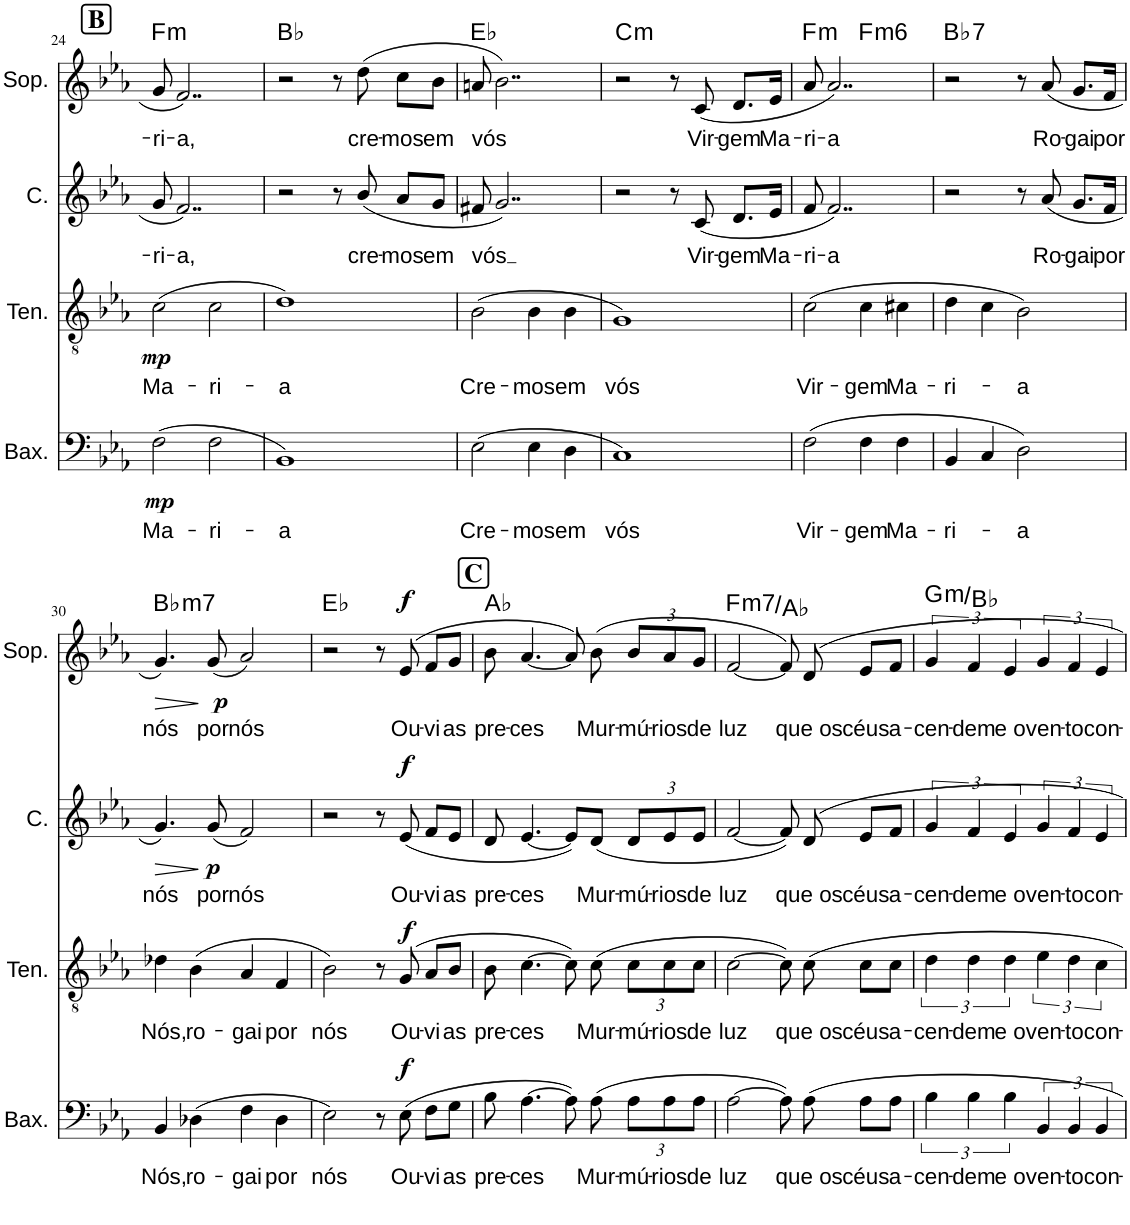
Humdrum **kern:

**kern	**text	**dynam	**kern	**text	**dynam	**kern	**text	**dynam	**kern	**text	**dynam	**harte
*part4	*part4	*part4	*part3	*part3	*part3	*part2	*part2	*part2	*part1	*part1	*part1	*part1
*staff4	*staff4	*staff4	*staff3	*staff3	*staff3	*staff2	*staff2	*staff2	*staff1	*staff1	*staff1	*
*I"Baixo	*	*	*I"Tenor	*	*	*I"Contralto	*	*	*I"Soprano	*	*	*
*I'Bax.	*	*	*I'Ten.	*	*	*I'C.	*	*	*I'Sop.	*	*	*
!!LO:PB:g=z
*clefF4	*	*	*clefGv2	*	*	*clefG2	*	*	*clefG2	*	*	*
*k[b-e-a-]	*	*	*k[b-e-a-]	*	*	*k[b-e-a-]	*	*	*k[b-e-a-]	*	*	*
*M4/4	*	*	*M4/4	*	*	*M4/4	*	*	*M4/4	*	*	*
=24	=24	=24	=24	=24	=24	=24	=24	=24	=24	=24	=24	=24
!	!LO:LY:b	!LO:DY:b	!	!LO:LY:b	!LO:DY:b	!	!LO:LY:b	!	!	!LO:LY:b	!	!LO:H:kt=m
(2F\	Ma-	mp	(2c\	Ma-	mp	8g/	-ri-	.	8g/	-ri-	.	F:min
!	!	!	!	!	!	!	!LO:LY:b	!	!	!LO:LY:b	!	!
.	.	.	.	.	.	2..f/	-a,	.	2..f/	-a,	.	.
!	!LO:LY:b	!	!	!LO:LY:b	!	!	!	!	!	!	!	!
2F\	-ri-	.	2c\	-ri-	.	.	.	.	.	.	.	.
=25	=25	=25	=25	=25	=25	=25	=25	=25	=25	=25	=25	=25
!	!LO:LY:b	!	!	!LO:LY:b	!	!	!	!	!	!	!	!
1BB-)	-a	.	1d)	-a	.	2r	.	.	2r	.	.	Bb:maj
.	.	.	.	.	.	8r	.	.	8r	.	.	.
!	!	!	!	!	!	!	!LO:LY:b	!	!	!LO:LY:b	!	!
.	.	.	.	.	.	(<8b-/	cre-	.	(8dd\	cre-	.	.
!	!	!	!	!	!	!	!LO:LY:b	!	!	!LO:LY:b	!	!
.	.	.	.	.	.	8a-/L	-mos	.	8cc\L	-mos	.	.
!	!	!	!	!	!	!	!LO:LY:b	!	!	!LO:LY:b	!	!
.	.	.	.	.	.	8g/J	em	.	8b-\J	em	.	.
=26	=26	=26	=26	=26	=26	=26	=26	=26	=26	=26	=26	=26
!	!LO:LY:b	!	!	!LO:LY:b	!	!	!LO:LY:b	!	!	!LO:LY:b	!	!
(2E-\	Cre-	.	(2B-\	Cre-	.	8f#X/	-vós	.	8an/	vós	.	Eb:maj
.	.	.	.	.	.	2..g/)	.	.	2..b-\)	.	.	.
!	!LO:LY:b	!	!	!LO:LY:b	!	!	!	!	!	!	!	!
4E-\	-mos	.	4B-\	-mos	.	.	.	.	.	.	.	.
!	!LO:LY:b	!	!	!LO:LY:b	!	!	!	!	!	!	!	!
4D\	em	.	4B-\	em	.	.	.	.	.	.	.	.
=27	=27	=27	=27	=27	=27	=27	=27	=27	=27	=27	=27	=27
!	!LO:LY:b	!	!	!LO:LY:b	!	!	!	!	!	!	!	!LO:H:kt=m
1C)	vós	.	1G)	vós	.	2r	.	.	2r	.	.	C:min
.	.	.	.	.	.	8r	.	.	8r	.	.	.
!	!	!	!	!	!	!	!LO:LY:b	!	!	!LO:LY:b	!	!
.	.	.	.	.	.	(8c/	Vir-	.	(8c/	Vir-	.	.
!	!	!	!	!	!	!	!LO:LY:b	!	!	!LO:LY:b	!	!
.	.	.	.	.	.	8.d/L	-gem	.	8.d/L	-gem	.	.
!	!	!	!	!	!	!	!LO:LY:b	!	!	!LO:LY:b	!	!
.	.	.	.	.	.	16e-/Jk	Ma-	.	16e-/Jk	Ma-	.	.
=28	=28	=28	=28	=28	=28	=28	=28	=28	=28	=28	=28	=28
!	!LO:LY:b	!	!	!LO:LY:b	!	!	!LO:LY:b	!	!	!LO:LY:b	!	!LO:H:kt=m
*	*	*	*	*	*	*	*	*	*^	*	*	*
(2F\	Vir-	.	(2c\	Vir-	.	8f/	-ri-	.	8a-/	2ryy	-ri-	.	F:min
!	!	!	!	!	!	!	!LO:LY:b	!	!	!	!LO:LY:b	!	!
.	.	.	.	.	.	2..f/)	-a	.	2..a-/)	.	-a	.	.
!	!LO:LY:b	!	!	!LO:LY:b	!	!	!	!	!	!	!	!	!LO:H:kt=m6
4F\	-gem	.	4c\	-gem	.	.	.	.	.	2ryy	.	.	F:min6
!	!LO:LY:b	!	!	!LO:LY:b	!	!	!	!	!	!	!	!	!
4F\	Ma-	.	4c#X\	Ma-	.	.	.	.	.	.	.	.	.
=29	=29	=29	=29	=29	=29	=29	=29	=29	=29	=29	=29	=29	=29
!	!LO:LY:b	!	!	!LO:LY:b	!	!	!	!	!	!	!	!	!LO:H:kt=7
*	*	*	*	*	*	*	*	*	*v	*v	*	*	*
4BB-/	-ri-	.	4d\	-ri-	.	2r	.	.	2r	.	.	Bb:7
4C/	.	.	4c\	.	.	.	.	.	.	.	.	.
!	!LO:LY:b	!	!	!LO:LY:b	!	!	!	!	!	!	!	!
2D\)	-a	.	2B-\)	-a	.	8r	.	.	8r	.	.	.
!	!	!	!	!	!	!	!LO:LY:b	!	!	!LO:LY:b	!	!
.	.	.	.	.	.	(8a-/	Ro-	.	(8a-/	Ro-	.	.
!	!	!	!	!	!	!	!LO:LY:b	!	!	!LO:LY:b	!	!
.	.	.	.	.	.	8.g/L	-gai	.	8.g/L	-gai	.	.
!	!	!	!	!	!	!	!LO:LY:b	!	!	!LO:LY:b	!	!
.	.	.	.	.	.	16f/Jk	por	.	16f/Jk	por	.	.
!!LO:LB:g=z
=30	=30	=30	=30	=30	=30	=30	=30	=30	=30	=30	=30	=30
!	!LO:LY:b	!	!	!LO:LY:b	!	!	!LO:LY:b	!LO:HP:b	!	!LO:LY:b	!LO:HP:b	!LO:H:kt=m7
4BB-/	Nós,	.	4d-X\	Nós,	.	4.g/)	nós	>	4.g/)	nós	>	Bb:min7
!	!LO:LY:b	!	!	!LO:LY:b	!	!	!	!	!	!	!	!
(4D-X\	ro-	.	(4B-\	ro-	.	.	.	.	.	.	.	.
!	!	!	!	!	!	!	!LO:LY:b	!LO:DY:n=1:b	!	!LO:LY:b	!LO:DY:n=1:b	!
.	.	.	.	.	.	(8g/	por	] p	(8g/	por	] p	.
!	!LO:LY:b	!	!	!LO:LY:b	!	!	!LO:LY:b	!	!	!LO:LY:b	!	!
4F\	-gai	.	4A-/	-gai	.	2f/)	nós	.	2a-/)	nós	.	.
!	!LO:LY:b	!	!	!LO:LY:b	!	!	!	!	!	!	!	!
4D-\	por	.	4F/	por	.	.	.	.	.	.	.	.
=31	=31	=31	=31	=31	=31	=31	=31	=31	=31	=31	=31	=31
!	!LO:LY:b	!	!	!LO:LY:b	!	!	!	!	!	!	!	!
2E-\)	nós	.	2B-\)	nós	.	2r	.	.	2r	.	.	Eb:maj
8r	.	.	8r	.	.	8r	.	.	8r	.	.	.
!	!LO:LY:b	!LO:DY:a	!	!LO:LY:b	!LO:DY:a	!	!LO:LY:b	!LO:DY:a	!	!LO:LY:b	!LO:DY:a	!
(8E-\	Ou-	f	(8G/	Ou-	f	(8e-/	Ou-	f	(8e-/	Ou-	f	.
!	!LO:LY:b	!	!	!LO:LY:b	!	!	!LO:LY:b	!	!	!LO:LY:b	!	!
8F\L	-vi	.	8A-/L	-vi	.	8f/L	-vi	.	8f/L	-vi	.	.
!	!LO:LY:b	!	!	!LO:LY:b	!	!	!LO:LY:b	!	!	!LO:LY:b	!	!
8G\J	as	.	8B-/J	as	.	8e-/J	as	.	8g/J	as	.	.
=32	=32	=32	=32	=32	=32	=32	=32	=32	=32	=32	=32	=32
!	!LO:LY:b	!	!	!LO:LY:b	!	!	!LO:LY:b	!	!	!LO:LY:b	!	!
8B-\	pre-	.	8B-\	pre-	.	8d/	pre-	.	8b-\	pre-	.	Ab:maj
!	!LO:LY:b	!	!	!LO:LY:b	!	!	!LO:LY:b	!	!	!LO:LY:b	!	!
[4.A-\	-ces	.	[4.c\	-ces	.	[4.e-/	-ces	.	[4.a-/	-ces	.	.
8A-\])	.	.	8c\])	.	.	8e-/L])	.	.	8a-/])	.	.	.
!	!LO:LY:b	!	!	!LO:LY:b	!	!	!LO:LY:b	!	!	!LO:LY:b	!	!
(8A-\	Mur-	.	(8c\	Mur-	.	(8d/J	Mur-	.	(8b-\	Mur-	.	.
*Xbrackettup	*	*	*	*	*	*	*	*	*	*	*	*
!	!LO:LY:b	!	!	!	!	!	!	!	!	!	!	!
*	*	*	*Xbrackettup	*	*	*	*	*	*	*	*	*
!	!	!	!	!LO:LY:b	!	!	!	!	!	!	!	!
*	*	*	*	*	*	*Xbrackettup	*	*	*	*	*	*
!	!	!	!	!	!	!	!LO:LY:b	!	!	!	!	!
*	*	*	*	*	*	*	*	*	*Xbrackettup	*	*	*
!	!	!	!	!	!	!	!	!	!	!LO:LY:b	!	!
12A-\L	-mú-	.	12c\L	-mú-	.	12d/L	-mú-	.	12b-/L	-mú-	.	.
!	!LO:LY:b	!	!	!LO:LY:b	!	!	!LO:LY:b	!	!	!LO:LY:b	!	!
12A-\	-rios	.	12c\	-rios	.	12e-/	-rios	.	12a-/	-rios	.	.
!	!LO:LY:b	!	!	!LO:LY:b	!	!	!LO:LY:b	!	!	!LO:LY:b	!	!
12A-\J	de	.	12c\J	de	.	12e-/J	de	.	12g/J	de	.	.
=33	=33	=33	=33	=33	=33	=33	=33	=33	=33	=33	=33	=33
!	!LO:LY:b	!	!	!LO:LY:b	!	!	!LO:LY:b	!	!	!LO:LY:b	!	!LO:H:kt=m7
[2A-\	luz	.	[2c\	luz	.	[2f/	luz	.	[2f/	luz	.	F:min7/b3
8A-\])	.	.	8c\])	.	.	8f/])	.	.	8f/])	.	.	.
!	!LO:LY:b	!	!	!LO:LY:b	!	!	!LO:LY:b	!	!	!LO:LY:b	!	!
8A-\	que os	.	8c\	que os	.	8d/	que os	.	8d/	que os	.	.
!	!LO:LY:b	!	!	!LO:LY:b	!	!	!LO:LY:b	!	!	!LO:LY:b	!	!
8A-\L	céus	.	8c\L	céus	.	8e-/L	céus	.	8e-/L	céus	.	.
!	!LO:LY:b	!	!	!LO:LY:b	!	!	!LO:LY:b	!	!	!LO:LY:b	!	!
8A-\J	a-	.	8c\J	a-	.	8f/J	a-	.	8f/J	a-	.	.
=34	=34	=34	=34	=34	=34	=34	=34	=34	=34	=34	=34	=34
*brackettup	*	*	*	*	*	*	*	*	*	*	*	*
!	!LO:LY:b	!	!	!	!	!	!	!	!	!	!	!
*	*	*	*brackettup	*	*	*	*	*	*	*	*	*
!	!	!	!	!LO:LY:b	!	!	!	!	!	!	!	!
*	*	*	*	*	*	*brackettup	*	*	*	*	*	*
!	!	!	!	!	!	!	!LO:LY:b	!	!	!	!	!
*	*	*	*	*	*	*	*	*	*brackettup	*	*	*
!	!	!	!	!	!	!	!	!	!	!LO:LY:b	!	!LO:H:kt=m
6B-\	-cen-	.	6d\	-cen-	.	6g/	-cen-	.	6g/	-cen-	.	G:min/b3
!	!LO:LY:b	!	!	!LO:LY:b	!	!	!LO:LY:b	!	!	!LO:LY:b	!	!
6B-\	-dem	.	6d\	-dem	.	6f/	-dem	.	6f/	-dem	.	.
!	!LO:LY:b	!	!	!LO:LY:b	!	!	!LO:LY:b	!	!	!LO:LY:b	!	!
6B-\	e o	.	6d\	e o	.	6e-/	e o	.	6e-/	e o	.	.
!	!LO:LY:b	!	!	!LO:LY:b	!	!	!LO:LY:b	!	!	!LO:LY:b	!	!
6BB-/	ven-	.	6e-\	ven-	.	6g/	ven-	.	6g/	ven-	.	.
!	!LO:LY:b	!	!	!LO:LY:b	!	!	!LO:LY:b	!	!	!LO:LY:b	!	!
6BB-/	-to	.	6d\	-to	.	6f/	-to	.	6f/	-to	.	.
!	!LO:LY:b	!	!	!LO:LY:b	!	!	!LO:LY:b	!	!	!LO:LY:b	!	!
6BB-/	con-	.	6c\	con-	.	6e-/	con-	.	6e-/	con-	.	.
=	=	=	=	=	=	=	=	=	=	=	=	=
*-	*-	*-	*-	*-	*-	*-	*-	*-	*-	*-	*-	*-
